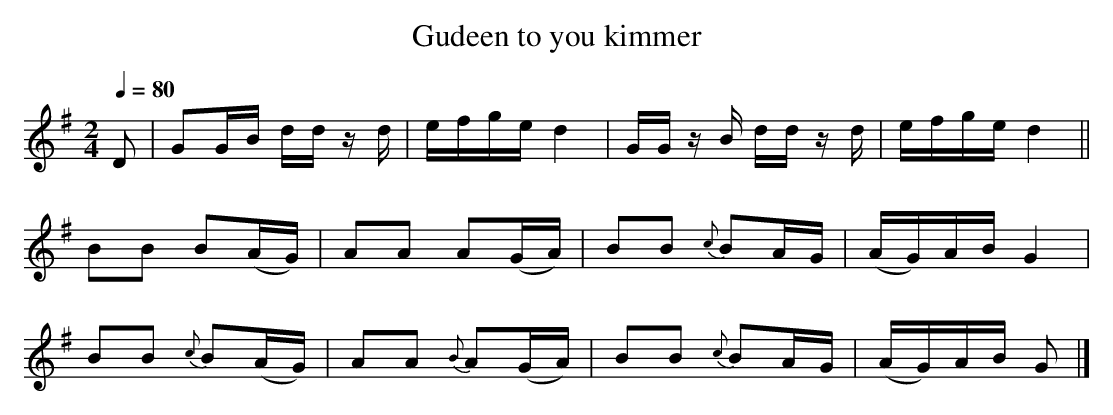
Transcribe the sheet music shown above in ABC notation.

X:1
T:Gudeen to you kimmer
M:2/4
L:1/16
Q:1/4=80
K:G
D2|G2GB    dd zd  |efge   d4    |GG zB   dd zd| efge  d4||
   B2B2    B2(AG)|A2A2    A2(GA)|B2B2 {c}B2AG |(AG)AB G4 |
   B2B2 {c}B2(AG)|A2A2 {B}A2(GA)|B2B2 {c}B2AG |(AG)AB G2|]
